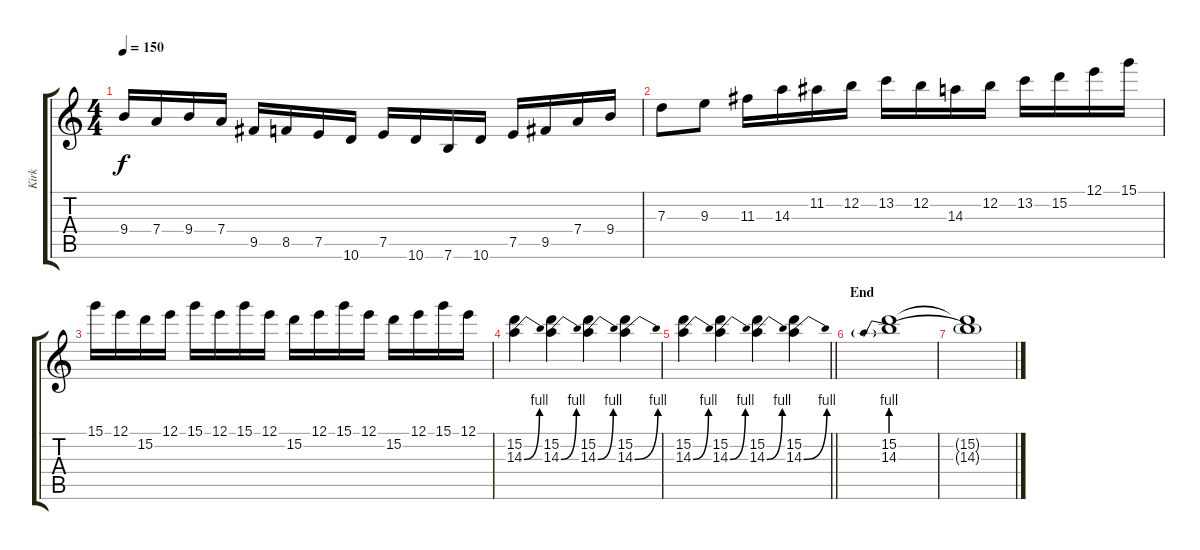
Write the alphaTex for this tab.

\track ("Kirk" "Kirk") {instrument distortionguitar}
\staff {score tabs}
\tuning (E4 B3 G3 D3 A2 E2) {hide}
\ts (4 4)
\tempo 150
\clef g2
\ks c
9.4.16{dy f} 7.4.16 9.4.16 7.4.16 9.5.16 8.5.16 7.5.16 10.6.16 7.5.16 10.6.16 7.6.16 10.6.16 7.5.16 9.5.16 7.4.16 9.4.16 |
7.3.8 9.3.8 11.3.16 14.3.16 11.2.16 12.2.16 13.2.16 12.2.16 14.3.16 12.2.16 13.2.16 15.2.16 12.1.16 15.1.16 |
15.1.16 12.1.16 15.2.16 12.1.16 15.1.16 12.1.16 15.1.16 12.1.16 15.2.16 12.1.16 15.1.16 12.1.16 15.2.16 12.1.16 15.1.16 12.1.16 |
(15.2 14.3{be (bend 0 0 60 4)}).4 (15.2 14.3{be (bend 0 0 60 4)}).4 (15.2 14.3{be (bend 0 0 60 4)}).4 (15.2 14.3{be (bend 0 0 60 4)}).4 |
\barLineRight lightlight
(15.2 14.3{be (bend 0 0 60 4)}).4 (15.2 14.3{be (bend 0 0 60 4)}).4 (15.2 14.3{be (bend 0 0 60 4)}).4 (15.2 14.3{be (bend 0 0 60 4)}).4 |
\section ("" "End")
(15.2 14.3{be (prebend 0 4 60 4)}).1 |
(15.2{t} 14.3{t}).1
